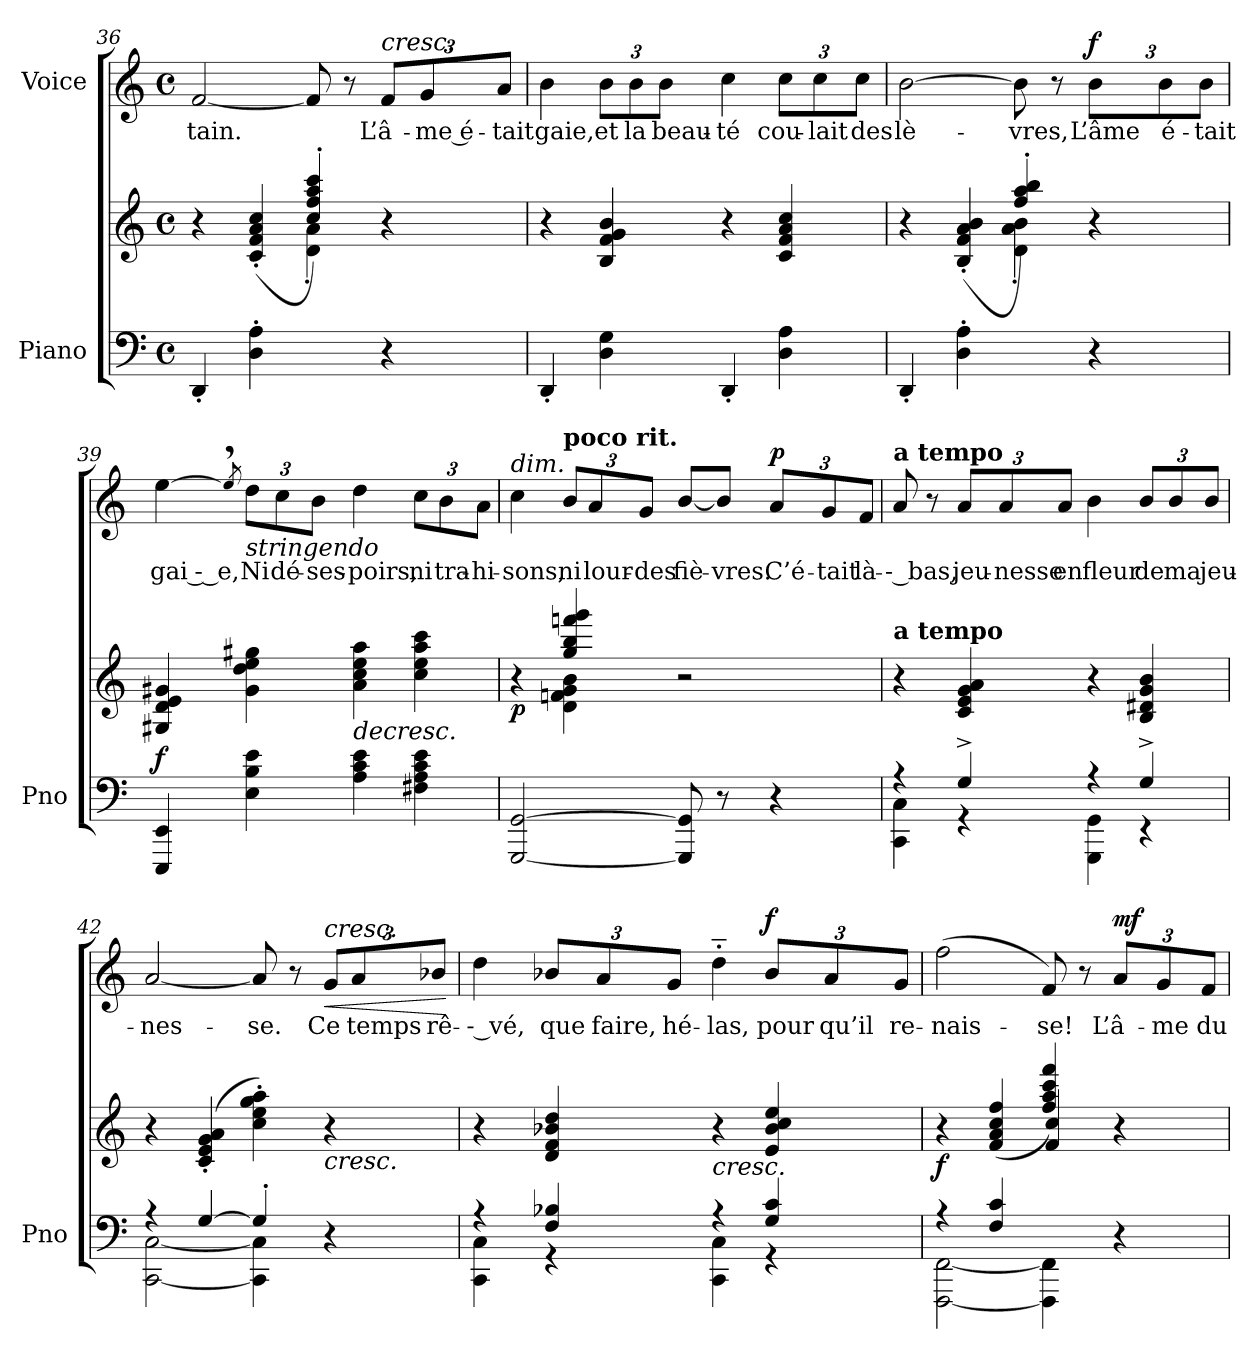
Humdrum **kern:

**kern	**kern	**dynam	**kern	**text	**dynam
*part2	*part2	*part2	*part1	*part1	*part1
*staff3	*staff2	*staff2/3	*staff1	*staff1	*staff1
*I"Piano	*	*	*I"Voice	*	*
*I'Pno	*	*	*	*	*
*clefF4	*clefG2	*	*clefG2	*	*
*k[]	*k[]	*	*k[]	*	*
*M4/4	*M4/4	*	*M4/4	*	*
*met(c)	*met(c)	*	*met(c)	*	*
=36	=36	=36	=36	=36	=36
*	*^	*	*	*	*
!	!	!	!	!	!LO:LY:b	!
(<4DD'/	4r	2ryy	.	[2f/	-tain.	.
4D\' 4A\'	(>4c/' 4f/' 4a/' 4cc/'	.	.	.	.	.
4ryy	4cc/'> 4ff/'> 4aa/'> 4ccc/'>)	4d\'< 4a\'<)	.	8f/]	.	.
.	.	.	.	8r	.	.
!	!	!	!	!LO:TX:a:i:t=cresc.	!	!
!	!	!	!	!	!LO:LY:b	!
4r	4r	4ryy	.	12f/L	L’â-	.
!	!	!	!	!	!LO:LY:b	!
.	.	.	.	12g/	-me é-	.
!	!	!	!	!	!LO:LY:b	!
.	.	.	.	12a/J	-tait	.
*	*v	*v	*	*	*	*
!!LO:LB:g=z
=37	=37	=37	=37	=37	=37
!	!	!	!	!LO:LY:b	!
4DD'/	4r	.	4b\	gaie,	.
!	!	!	!	!LO:LY:b	!
4D\ 4G\	4B/ 4f/ 4g/ 4b/	.	12b\L	et	.
!	!	!	!	!LO:LY:b	!
.	.	.	12b\	la	.
!	!	!	!	!LO:LY:b	!
.	.	.	12b\J	beau-	.
!	!	!	!	!LO:LY:b	!
4DD'/	4r	.	4cc\	-té	.
!	!	!	!	!LO:LY:b	!
4D\ 4A\	4c/ 4f/ 4a/ 4cc/	.	12cc\L	cou-	.
!	!	!	!	!LO:LY:b	!
.	.	.	12cc\	-lait	.
!	!	!	!	!LO:LY:b	!
.	.	.	12cc\J	des	.
=38	=38	=38	=38	=38	=38
*	*^	*	*	*	*
!	!	!	!	!	!LO:LY:b	!
(<4DD'/	4r	2ryy	.	[2b\	lè-	.
4D\' 4A\'	(>4B/'< 4f/'< 4a/'< 4b/'<	.	.	.	.	.
!	!	!	!	!	!LO:LY:b	!
4ryy	4ff/'> 4aa/'> 4bb/'>)	4d\'< 4a\'< 4b\'<)	.	8b\]	-vres,	.
.	.	.	.	8r	.	.
!	!	!	!	!	!LO:LY:b	!LO:DY:a
4r	4r	4ryy	.	12b\L	L’âme	f
!	!	!	!	!	!LO:LY:b	!
.	.	.	.	12b\	é-	.
!	!	!	!	!	!LO:LY:b	!
.	.	.	.	12b\J	-tait	.
*	*v	*v	*	*	*	*
!!LO:LB:g=z
=39	=39	=39	=39	=39	=39
!	!	!LO:DY:b	!	!LO:LY:b	!
4EEE/ 4EE/	4G#X/ 4d/ 4e/ 4g#X/	f	[<4ee,\	gai - e,	.
.	.	.	8qee/]	.	.
!	!	!	!LO:TX:b:i:t=stringendo	!	!
!	!	!	!	!LO:LY:b	!
4E\ 4B\ 4e\	4g#\ 4dd\ 4ee\ 4gg#X\	.	12dd\L	Ni	.
!	!	!	!	!LO:LY:b	!
.	.	.	12cc\	dé-	.
!	!	!	!	!LO:LY:b	!
.	.	.	12b\J	-ses-	.
!	!	!LO:HP:b	!	!LO:LY:b	!
4A\ 4c\ 4e\	4a\ 4cc\ 4ee\ 4aa\	>	4dd\	-poirs,	.
!	!	!	!	!LO:LY:b	!
4F#X\ 4A\ 4c\ 4e\	4cc\ 4ee\ 4aa\ 4ccc\	.	12cc\L	ni	.
!	!	!	!	!LO:LY:b	!
.	.	.	12b\	tra-	.
!	!	!	!	!LO:LY:b	!
.	.	.	12a\J	-hi-	.
=40	=40	=40	=40	=40	=40
*^	*^	*	*	*	*
!	!	!	!	!	!LO:TX:a:i:t=dim.	!	!
!	!	!	!	!LO:DY:b	!	!LO:LY:b	!
4ryy	[<2GGG/ [2GG/	4r	4ryy	p	4cc\	-sons,	.
!	!	!	!	!	!LO:TX:a:B:t=poco rit.	!	!
!	!	!	!	!	!	!LO:LY:b	!
4ryy	.	4gg/ 4bb/ 4fffn/ 4ggg/	4d\ 4fn\ 4g\ 4b\	]	12b/L	ni	.
!	!	!	!	!	!	!LO:LY:b	!
.	.	.	.	.	12a/	lour-	.
!	!	!	!	!	!	!LO:LY:b	!
.	.	.	.	.	12g/J	-des	.
!	!	!	!	!	!	!LO:LY:b	!
2ryy	8GGG/] 8GG/]	2r	2ryy	.	[8b/L	fiè-	.
!	!	!	!	!	!	!LO:LY:b	!
.	8r	.	.	.	8b/J]	-vres.	.
!	!	!	!	!	!	!LO:LY:b	!LO:DY:a
.	4r	.	.	.	12a/L	C’é-	p
!	!	!	!	!	!	!LO:LY:b	!
.	.	.	.	.	12g/	-tait	.
!	!	!	!	!	!	!LO:LY:b	!
.	.	.	.	.	12f/J	là-	.
*	*	*v	*v	*	*	*	*
!!LO:PB:g=z
=41	=41	=41	=41	=41	=41	=41
!	!	!	!	!LO:TX:a:B:t=a tempo	!	!
!	!	!LO:TX:a:B:t=a tempo	!	!	!	!
!	!	!	!	!	!LO:LY:b	!
4r	4CC\ 4C\	4r	.	8a/	-- bas,	.
.	.	.	.	8r	.	.
!	!	!	!	!	!LO:LY:b	!
4G^/	4r	4c/ 4e/ 4g/ 4a/	.	12a/L	jeu-	.
!	!	!	!	!	!LO:LY:b	!
.	.	.	.	12a/	-nesse	.
!	!	!	!	!	!LO:LY:b	!
.	.	.	.	12a/J	en	.
!	!	!	!	!	!LO:LY:b	!
4r	4GGG\ 4GG\	4r	.	4b\	fleur	.
!	!	!	!	!	!LO:LY:b	!
4G^/	4r	4B/ 4d#X/ 4g/ 4b/	.	12b/L	de	.
!	!	!	!	!	!LO:LY:b	!
.	.	.	.	12b/	ma	.
!	!	!	!	!	!LO:LY:b	!
.	.	.	.	12b/J	jeu-	.
=42	=42	=42	=42	=42	=42	=42
!	!	!	!	!	!LO:LY:b	!
4r	[2CC\ [2C\	4r	.	[2a/	-nes-	.
[4G/	.	(4c/' 4e/' 4g/' 4a/'	.	.	.	.
!	!	!	!	!	!LO:LY:b	!
4G'/]	4CC\] 4C\]	4cc\' 4ee\' 4gg\' 4aa\')	.	8a/]	-se.	.
.	.	.	.	8r	.	.
!	!	!	!	!LO:TX:a:i:t=cresc.	!	!
!	!	!LO:TX:b:i:t=cresc.	!	!	!	!
!	!	!	!	!	!LO:LY:b	!LO:HP:b
4r	4ryy	4r	.	12g/L	Ce	<
!	!	!	!	!	!LO:LY:b	!
.	.	.	.	12a/	temps	.
!	!	!	!	!	!LO:LY:b	!
.	.	.	.	12b-X/J	rê-	.
*v	*v	*	*	*	*	*
.	.	.	.	.	[
!!LO:LB:g=z
=43	=43	=43	=43	=43	=43
*^	*	*	*	*	*
!	!	!	!	!	!LO:LY:b	!
4r	4CC\ 4C\	4r	.	4dd\	-- vé,	.
!	!	!	!	!	!LO:LY:b	!
4F/ 4B-X/	4r	4d/ 4f/ 4b-X/ 4dd/	.	12b-X/L	que	.
!	!	!	!	!	!LO:LY:b	!
.	.	.	.	12a/	faire,	.
!	!	!	!	!	!LO:LY:b	!
.	.	.	.	12g/J	hé-	.
!	!	!LO:TX:b:i:t=cresc.	!	!	!	!
!	!	!	!	!	!LO:LY:b	!
4r	4CC\ 4C\	4r	.	4dd'~\	-las,	.
!	!	!	!	!	!LO:LY:b	!LO:DY:a
4G/ 4c/	4r	4e/ 4b-/ 4cc/ 4ee/	.	12b-/L	pour	f
!	!	!	!	!	!LO:LY:b	!
.	.	.	.	12a/	qu’il	.
!	!	!	!	!	!LO:LY:b	!
.	.	.	.	12g/J	re-	.
=44	=44	=44	=44	=44	=44	=44
*	*	*^	*	*	*	*
!	!	!	!	!LO:DY:b	!	!LO:LY:b	!
4r	[2FFF\ [2FF\	4r	2ryy	f	(2ff\	-nais-	.
(<4F/ 4c/	.	(>4f/ 4a/ 4cc/ 4ff/	.	.	.	.	.
!	!	!	!	!	!	!LO:LY:b	!
4ryy	4FFF\] 4FF\]	4ff/ 4aa/ 4ccc/ 4fff/)	4f/ 4cc/)	.	8f/)	-se!	.
.	.	.	.	.	8r	.	.
!	!	!	!	!	!	!LO:LY:b	!LO:DY:a
4r	4ryy	4r	4ryy	.	12a/L	L’â-	mf
!	!	!	!	!	!	!LO:LY:b	!
.	.	.	.	.	12g/	-me	.
!	!	!	!	!	!	!LO:LY:b	!
.	.	.	.	.	12f/J	du	.
*v	*v	*	*	*	*	*	*
*	*v	*v	*	*	*	*
=	=	=	=	=	=
*-	*-	*-	*-	*-	*-
